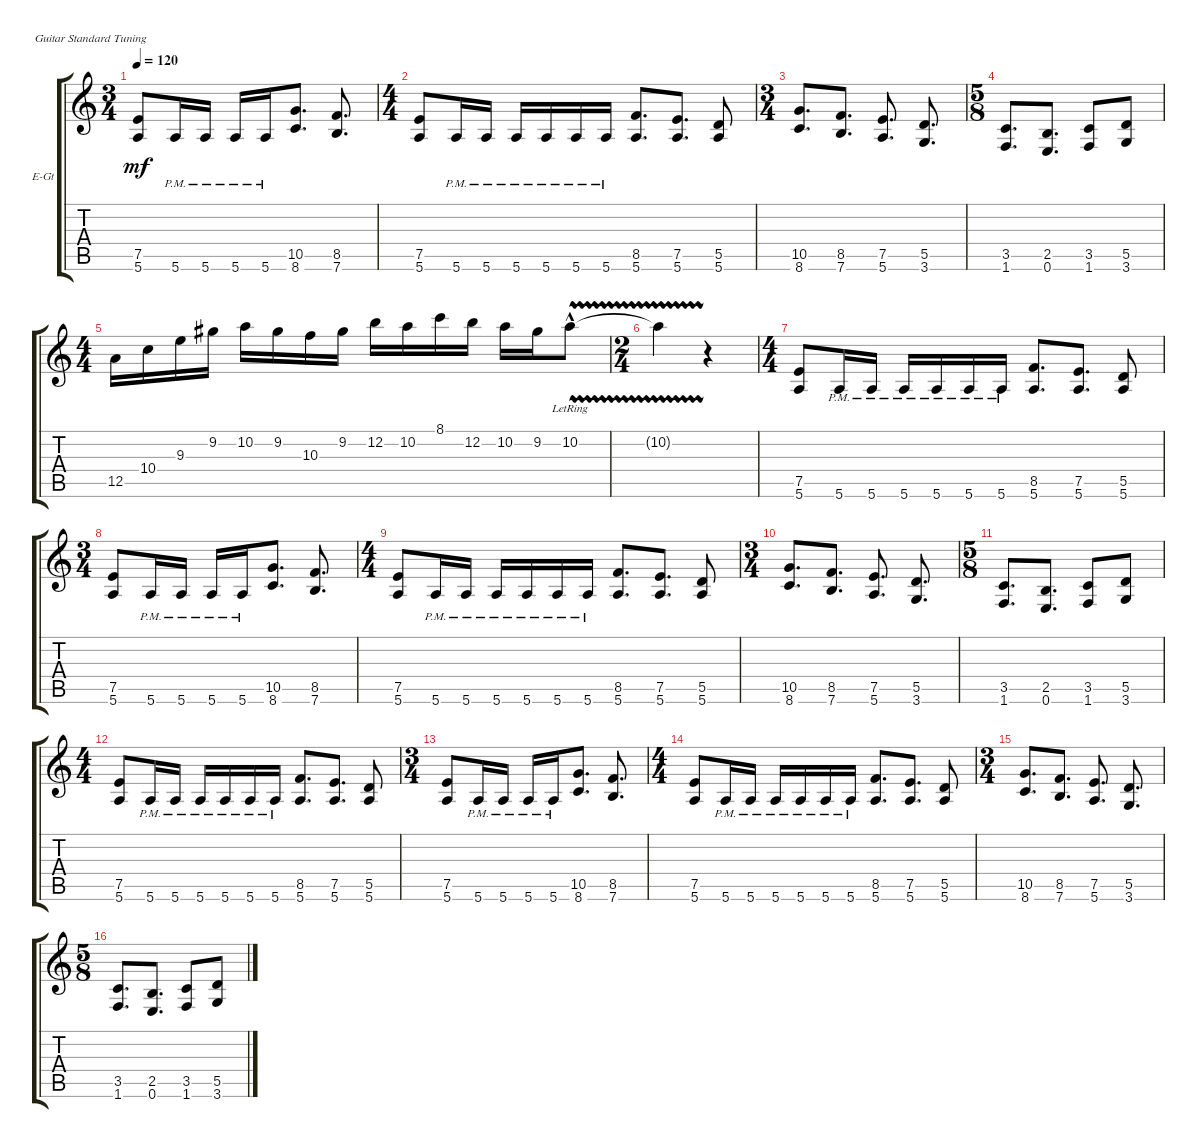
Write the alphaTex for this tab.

\bracketExtendMode groupsimilarinstruments
\firstSystemTrackNameOrientation horizontal
\otherSystemsTrackNameOrientation horizontal
\track ("Electric Guitar 1" "E-Gt") {multiBarRest instrument distortionguitar}
\staff {score tabs}
\tuning (E4 B3 G3 D3 A2 E2)
\ts (3 4)
\tempo 120
\clef g2
\ks c
(5.6 7.5).8{dy mf} 5.6{pm}.16 5.6{pm}.16 5.6{pm}.16 5.6{pm}.16 (8.6 10.5).8{d} (7.6 8.5).8{d} |
\ts (4 4)
(5.6 7.5).8 5.6{pm}.16 5.6{pm}.16 5.6{pm}.16 5.6{pm}.16 5.6{pm}.16 5.6{pm}.16 (5.6 8.5).8{d} (5.6 7.5).8{d} (5.6 5.5).8 |
\ts (3 4)
(8.6 10.5).8{d} (7.6 8.5).8{d} (5.6 7.5).8{d} (3.6 5.5).8{d} |
\ts (5 8)
(1.6 3.5).8{d} (0.6 2.5).8{d} (1.6 3.5).8 (3.6 5.5).8 |
\ts (4 4)
12.5.16 10.4.16 9.3.16 9.2.16 10.2.16 9.2.16 10.3.16 9.2.16 12.2.16 10.2.16 8.1.16 12.2.16 10.2.16 9.2.16 10.2{vw hac lr}.8 |
\ts (2 4)
10.2{t}.4 r.4 |
\ts (4 4)
(5.6 7.5).8 5.6{pm}.16 5.6{pm}.16 5.6{pm}.16 5.6{pm}.16 5.6{pm}.16 5.6{pm}.16 (5.6 8.5).8{d} (5.6 7.5).8{d} (5.6 5.5).8 |
\ts (3 4)
(5.6 7.5).8 5.6{pm}.16 5.6{pm}.16 5.6{pm}.16 5.6{pm}.16 (8.6 10.5).8{d} (7.6 8.5).8{d} |
\ts (4 4)
(5.6 7.5).8 5.6{pm}.16 5.6{pm}.16 5.6{pm}.16 5.6{pm}.16 5.6{pm}.16 5.6{pm}.16 (5.6 8.5).8{d} (5.6 7.5).8{d} (5.6 5.5).8 |
\ts (3 4)
(8.6 10.5).8{d} (7.6 8.5).8{d} (5.6 7.5).8{d} (3.6 5.5).8{d} |
\ts (5 8)
(1.6 3.5).8{d} (0.6 2.5).8{d} (1.6 3.5).8 (3.6 5.5).8 |
\ts (4 4)
(5.6 7.5).8 5.6{pm}.16 5.6{pm}.16 5.6{pm}.16 5.6{pm}.16 5.6{pm}.16 5.6{pm}.16 (5.6 8.5).8{d} (5.6 7.5).8{d} (5.6 5.5).8 |
\ts (3 4)
(5.6 7.5).8 5.6{pm}.16 5.6{pm}.16 5.6{pm}.16 5.6{pm}.16 (8.6 10.5).8{d} (7.6 8.5).8{d} |
\ts (4 4)
(5.6 7.5).8 5.6{pm}.16 5.6{pm}.16 5.6{pm}.16 5.6{pm}.16 5.6{pm}.16 5.6{pm}.16 (5.6 8.5).8{d} (5.6 7.5).8{d} (5.6 5.5).8 |
\ts (3 4)
(8.6 10.5).8{d} (7.6 8.5).8{d} (5.6 7.5).8{d} (3.6 5.5).8{d} |
\ts (5 8)
(1.6 3.5).8{d} (0.6 2.5).8{d} (1.6 3.5).8 (3.6 5.5).8
